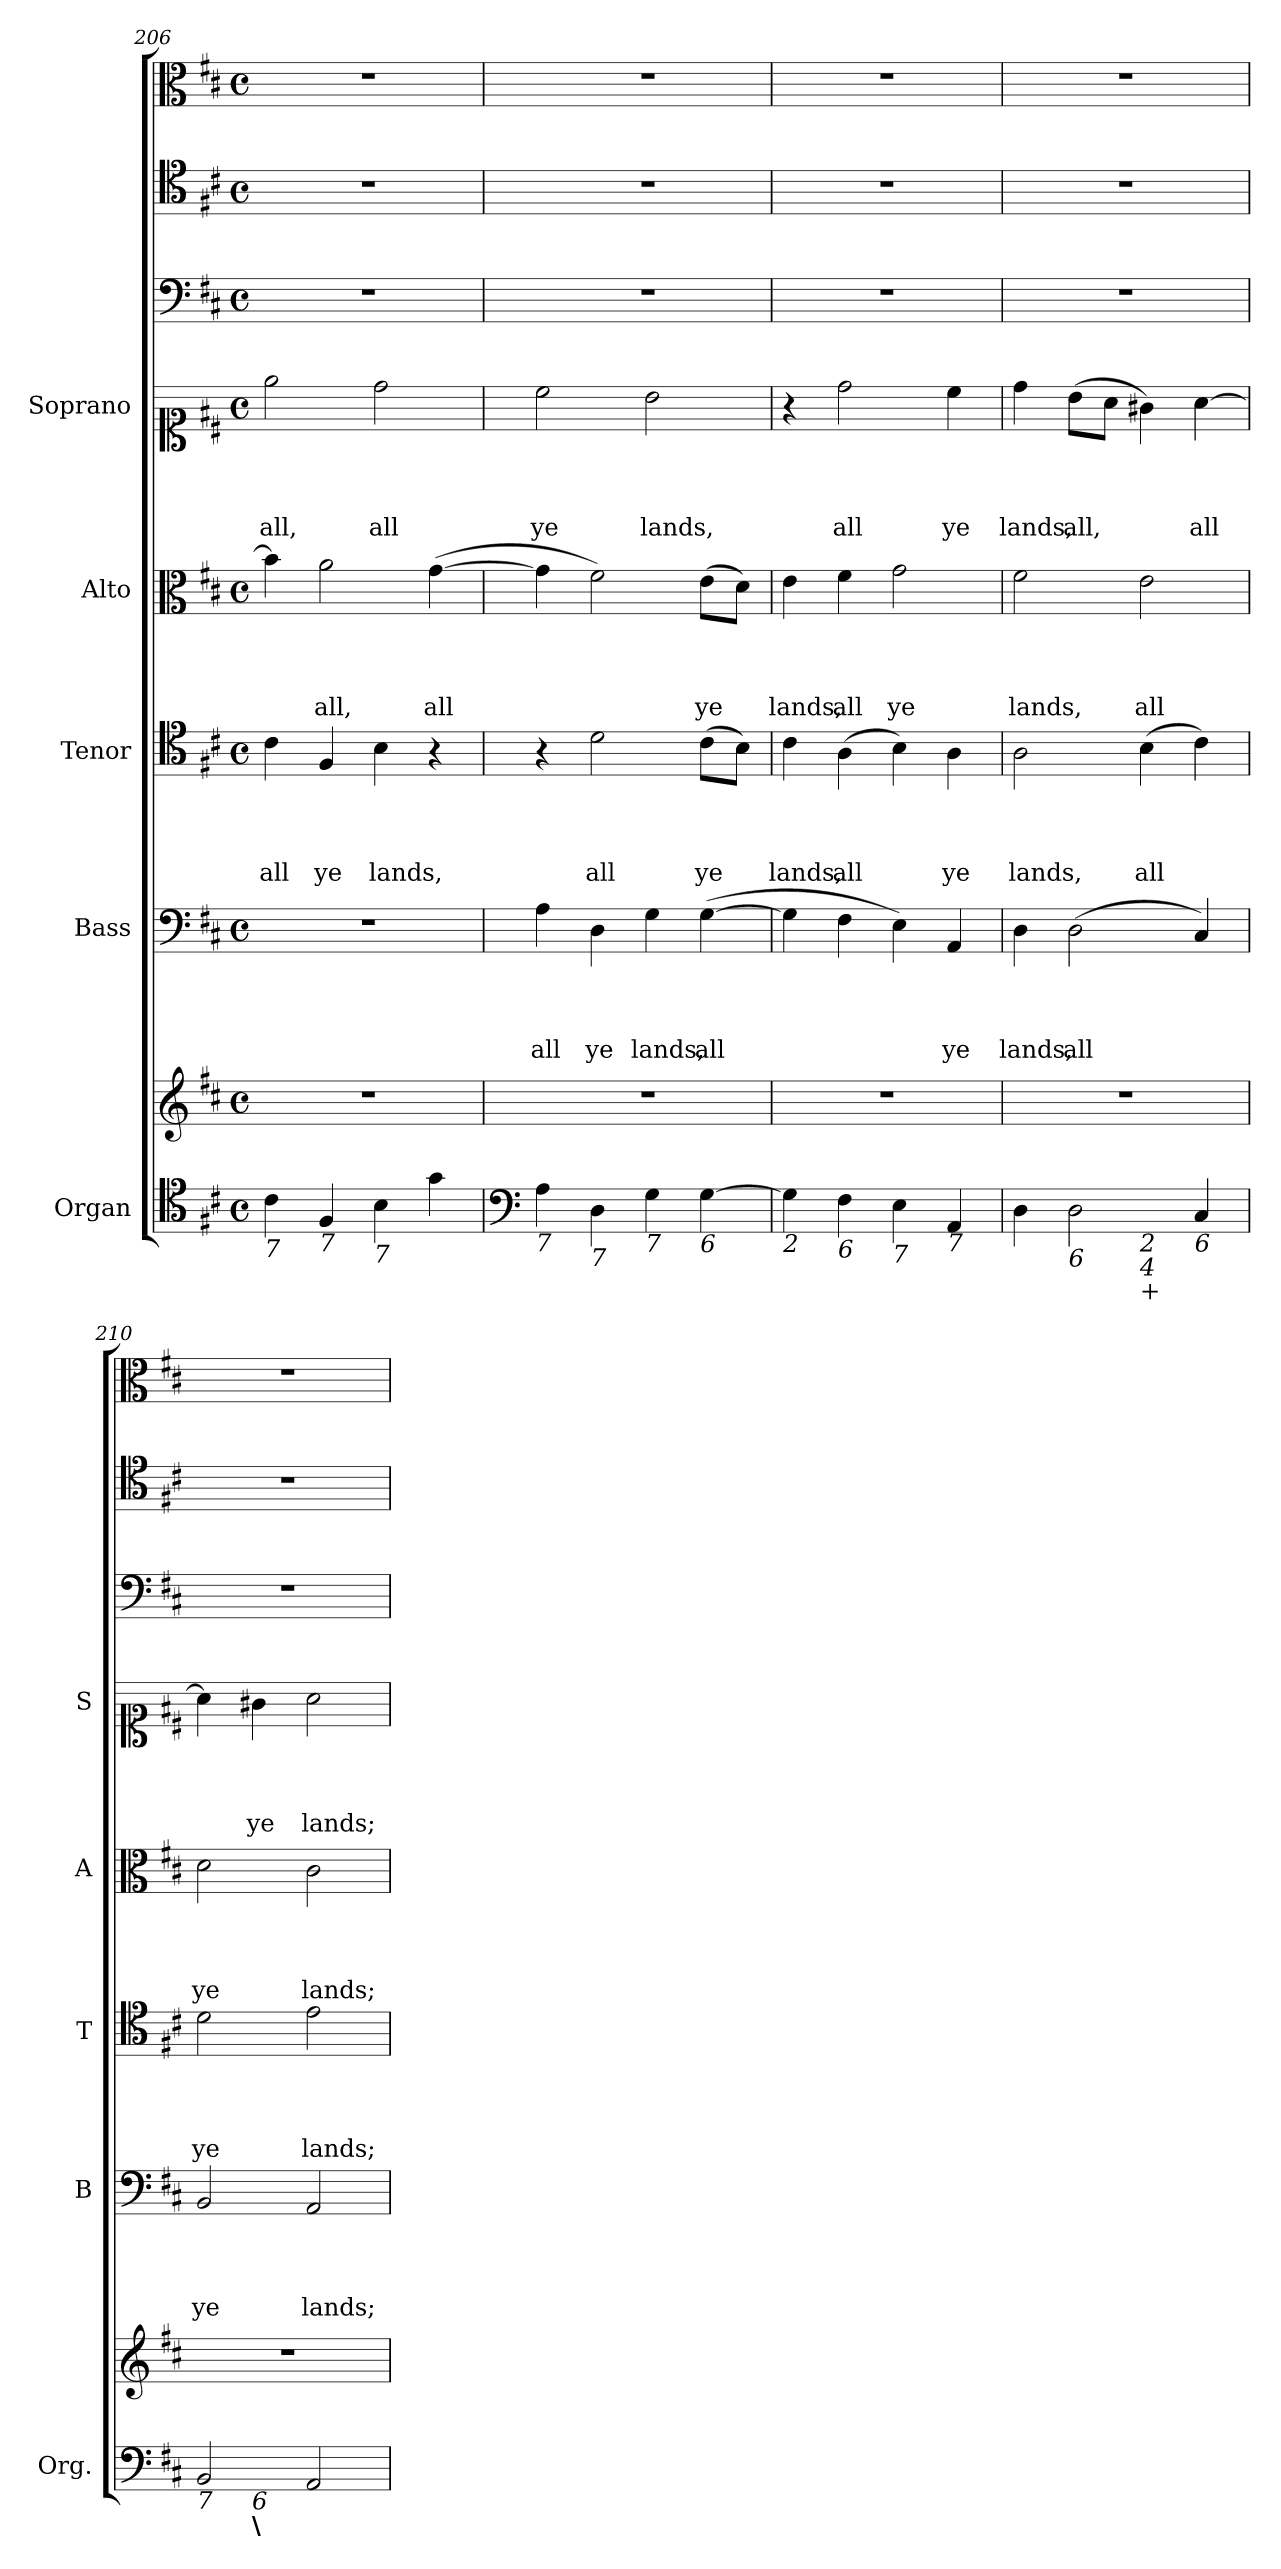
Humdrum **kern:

**kern	**kern	**kern	**text	**text	**text	**text	**kern	**text	**text	**text	**text	**kern	**text	**text	**text	**text	**kern	**text	**text	**text	**text	**kern	**kern	**kern
*part8	*part8	*part7	*part7	*part7	*part7	*part7	*part6	*part6	*part6	*part6	*part6	*part5	*part5	*part5	*part5	*part5	*part4	*part4	*part4	*part4	*part4	*part3	*part2	*part1
*staff9	*staff8	*staff7	*staff7	*staff7	*staff7	*staff7	*staff6	*staff6	*staff6	*staff6	*staff6	*staff5	*staff5	*staff5	*staff5	*staff5	*staff4	*staff4	*staff4	*staff4	*staff4	*staff3	*staff2	*staff1
*I"Organ	*	*I"Bass	*	*	*	*	*I"Tenor	*	*	*	*	*I"Alto	*	*	*	*	*I"Soprano	*	*	*	*	*	*	*
*I'Org.	*	*I'B	*	*	*	*	*I'T	*	*	*	*	*I'A	*	*	*	*	*I'S	*	*	*	*	*	*	*
*clefC4	*clefG2	*clefF4	*	*	*	*	*clefC4	*	*	*	*	*clefC3	*	*	*	*	*clefC1	*	*	*	*	*clefF4	*clefC4	*clefC3
*k[f#c#]	*k[f#c#]	*k[f#c#]	*	*	*	*	*k[f#c#]	*	*	*	*	*k[f#c#]	*	*	*	*	*k[f#c#]	*	*	*	*	*k[f#c#]	*k[f#c#]	*k[f#c#]
*D:	*D:	*D:	*	*	*	*	*D:	*	*	*	*	*D:	*	*	*	*	*D:	*	*	*	*	*D:	*D:	*D:
*M4/4	*M4/4	*M4/4	*	*	*	*	*M4/4	*	*	*	*	*M4/4	*	*	*	*	*M4/4	*	*	*	*	*M4/4	*M4/4	*M4/4
*met(c)	*met(c)	*met(c)	*	*	*	*	*met(c)	*	*	*	*	*met(c)	*	*	*	*	*met(c)	*	*	*	*	*met(c)	*met(c)	*met(c)
=206	=206	=206	=206	=206	=206	=206	=206	=206	=206	=206	=206	=206	=206	=206	=206	=206	=206	=206	=206	=206	=206	=206	=206	=206
!LO:TX:b:i:t=7	!	!	!	!	!	!	!	!	!	!	!	!	!	!	!	!	!	!	!	!	!	!	!	!
!	!	!	!	!	!	!	!	!	!	!	!LO:LY:b	!	!	!	!	!	!	!	!	!	!LO:LY:b	!	!	!
4c#\	1r	1r	.	.	.	.	4c#\	.	.	.	all	4b\]	.	.	.	.	2ee\	.	.	.	all,	1r	1r	1r
!LO:TX:b:i:t=7	!	!	!	!	!	!	!	!	!	!	!	!	!	!	!	!	!	!	!	!	!	!	!	!
!	!	!	!	!	!	!	!	!	!	!	!LO:LY:b	!	!	!	!	!LO:LY:b	!	!	!	!	!	!	!	!
4F#/	.	.	.	.	.	.	4F#/	.	.	.	ye	2a\	.	.	.	all,	.	.	.	.	.	.	.	.
!LO:TX:b:i:t=7	!	!	!	!	!	!	!	!	!	!	!	!	!	!	!	!	!	!	!	!	!	!	!	!
!	!	!	!	!	!	!	!	!	!	!	!LO:LY:b	!	!	!	!	!	!	!	!	!	!LO:LY:b	!	!	!
4B\	.	.	.	.	.	.	4B\	.	.	.	lands,	.	.	.	.	.	2dd\	.	.	.	all	.	.	.
!	!	!	!	!	!	!	!	!	!	!	!	!	!	!	!	!LO:LY:b	!	!	!	!	!	!	!	!
4g\	.	.	.	.	.	.	4r	.	.	.	.	(>[4g\	.	.	.	all	.	.	.	.	.	.	.	.
=207	=207	=207	=207	=207	=207	=207	=207	=207	=207	=207	=207	=207	=207	=207	=207	=207	=207	=207	=207	=207	=207	=207	=207	=207
*clefF4	*	*	*	*	*	*	*	*	*	*	*	*	*	*	*	*	*	*	*	*	*	*	*	*
!LO:TX:b:i:t=7	!	!	!	!	!	!	!	!	!	!	!	!	!	!	!	!	!	!	!	!	!	!	!	!
!	!	!	!	!	!	!LO:LY:b	!	!	!	!	!	!	!	!	!	!	!	!	!	!	!LO:LY:b	!	!	!
4A\	1r	4A\	.	.	.	all	4r	.	.	.	.	4g\]	.	.	.	.	2cc#\	.	.	.	ye	1r	1r	1r
!LO:TX:b:i:t=7	!	!	!	!	!	!	!	!	!	!	!	!	!	!	!	!	!	!	!	!	!	!	!	!
!	!	!	!	!	!	!LO:LY:b	!	!	!	!	!LO:LY:b	!	!	!	!	!	!	!	!	!	!	!	!	!
4D\	.	4D\	.	.	.	ye	2d\	.	.	.	all	2f#\)	.	.	.	.	.	.	.	.	.	.	.	.
!LO:TX:b:i:t=7	!	!	!	!	!	!	!	!	!	!	!	!	!	!	!	!	!	!	!	!	!	!	!	!
!	!	!	!	!	!	!LO:LY:b	!	!	!	!	!	!	!	!	!	!	!	!	!	!	!LO:LY:b	!	!	!
4G\	.	4G\	.	.	.	lands,	.	.	.	.	.	.	.	.	.	.	2b\	.	.	.	lands,	.	.	.
!LO:TX:b:i:t=6	!	!	!	!	!	!	!	!	!	!	!	!	!	!	!	!	!	!	!	!	!	!	!	!
!	!	!	!	!	!	!LO:LY:b	!	!	!	!	!LO:LY:b	!	!	!	!	!LO:LY:b	!	!	!	!	!	!	!	!
[4G\	.	(>[4G\	.	.	.	all	(>8c#\L	.	.	.	ye	(>8e\L	.	.	.	ye	.	.	.	.	.	.	.	.
.	.	.	.	.	.	.	8B\J)	.	.	.	.	8d\J)	.	.	.	.	.	.	.	.	.	.	.	.
=208	=208	=208	=208	=208	=208	=208	=208	=208	=208	=208	=208	=208	=208	=208	=208	=208	=208	=208	=208	=208	=208	=208	=208	=208
!LO:TX:b:i:t=2	!	!	!	!	!	!	!	!	!	!	!	!	!	!	!	!	!	!	!	!	!	!	!	!
!	!	!	!	!	!	!	!	!	!	!	!LO:LY:b	!	!	!	!	!LO:LY:b	!	!	!	!	!	!	!	!
4G\]	1r	4G\]	.	.	.	.	4c#\	.	.	.	lands,	4e\	.	.	.	lands,	4r	.	.	.	.	1r	1r	1r
!LO:TX:b:i:t=6	!	!	!	!	!	!	!	!	!	!	!	!	!	!	!	!	!	!	!	!	!	!	!	!
!	!	!	!	!	!	!	!	!	!	!	!LO:LY:b	!	!	!	!	!LO:LY:b	!	!	!	!	!LO:LY:b	!	!	!
4F#\	.	4F#\	.	.	.	.	(>4A\	.	.	.	all	4f#\	.	.	.	all	2dd\	.	.	.	all	.	.	.
!LO:TX:b:i:t=7	!	!	!	!	!	!	!	!	!	!	!	!	!	!	!	!	!	!	!	!	!	!	!	!
!	!	!	!	!	!	!	!	!	!	!	!	!	!	!	!	!LO:LY:b	!	!	!	!	!	!	!	!
4E\	.	4E\)	.	.	.	.	4B\)	.	.	.	.	2g\	.	.	.	ye	.	.	.	.	.	.	.	.
!LO:TX:b:i:t=7	!	!	!	!	!	!	!	!	!	!	!	!	!	!	!	!	!	!	!	!	!	!	!	!
!	!	!	!	!	!	!LO:LY:b	!	!	!	!	!LO:LY:b	!	!	!	!	!	!	!	!	!	!LO:LY:b	!	!	!
4AA/	.	4AA/	.	.	.	ye	4A\	.	.	.	ye	.	.	.	.	.	4cc#\	.	.	.	ye	.	.	.
!!LO:LB:g=z
=209	=209	=209	=209	=209	=209	=209	=209	=209	=209	=209	=209	=209	=209	=209	=209	=209	=209	=209	=209	=209	=209	=209	=209	=209
!	!	!	!	!	!	!LO:LY:b	!	!	!	!	!LO:LY:b	!	!	!	!	!LO:LY:b	!	!	!	!	!LO:LY:b	!	!	!
*^	*	*	*	*	*	*	*	*	*	*	*	*	*	*	*	*	*	*	*	*	*	*	*	*
4D\	2ryy	1r	4D\	.	.	.	lands,	2A\	.	.	.	lands,	2f#\	.	.	.	lands,	4dd\	.	.	.	lands,	1r	1r	1r
!LO:TX:b:i:t=6	!	!	!	!	!	!	!	!	!	!	!	!	!	!	!	!	!	!	!	!	!	!	!	!	!
!	!	!	!	!	!	!	!LO:LY:b	!	!	!	!	!	!	!	!	!	!	!	!	!	!	!LO:LY:b	!	!	!
2D\	.	.	(>2D\	.	.	.	all	.	.	.	.	.	.	.	.	.	.	(>8b\L	.	.	.	all,	.	.	.
.	.	.	.	.	.	.	.	.	.	.	.	.	.	.	.	.	.	8a\J	.	.	.	.	.	.	.
!	!LO:TX:b:i:t=2	!	!	!	!	!	!	!	!	!	!	!	!	!	!	!	!	!	!	!	!	!	!	!	!
!	!LO:TX:b:i:t=4	!	!	!	!	!	!	!	!	!	!	!	!	!	!	!	!	!	!	!	!	!	!	!	!
!	!LO:TX:b:t=+	!	!	!	!	!	!	!	!	!	!	!	!	!	!	!	!	!	!	!	!	!	!	!	!
!	!	!	!	!	!	!	!	!	!	!	!	!LO:LY:b	!	!	!	!	!LO:LY:b	!	!	!	!	!	!	!	!
.	2ryy	.	.	.	.	.	.	(>4B\	.	.	.	all	2e\	.	.	.	all	4g#X\)	.	.	.	.	.	.	.
!LO:TX:b:i:t=6	!	!	!	!	!	!	!	!	!	!	!	!	!	!	!	!	!	!	!	!	!	!	!	!	!
!	!	!	!	!	!	!	!	!	!	!	!	!	!	!	!	!	!	!	!	!	!	!LO:LY:b	!	!	!
4C#/	.	.	4C#/)	.	.	.	.	4c#\)	.	.	.	.	.	.	.	.	.	[4a\	.	.	.	all	.	.	.
=210	=210	=210	=210	=210	=210	=210	=210	=210	=210	=210	=210	=210	=210	=210	=210	=210	=210	=210	=210	=210	=210	=210	=210	=210	=210
!LO:TX:b:i:t=7	!	!	!	!	!	!	!	!	!	!	!	!	!	!	!	!	!	!	!	!	!	!	!	!	!
!	!	!	!	!	!	!	!LO:LY:b	!	!	!	!	!LO:LY:b	!	!	!	!	!LO:LY:b	!	!	!	!	!	!	!	!
2BB/	4ryy	1r	2BB/	.	.	.	ye	2d\	.	.	.	ye	2d\	.	.	.	ye	4a\]	.	.	.	.	1r	1r	1r
!	!LO:TX:b:i:t=6	!	!	!	!	!	!	!	!	!	!	!	!	!	!	!	!	!	!	!	!	!	!	!	!
!	!LO:TX:b:B:t=\	!	!	!	!	!	!	!	!	!	!	!	!	!	!	!	!	!	!	!	!	!	!	!	!
!	!	!	!	!	!	!	!	!	!	!	!	!	!	!	!	!	!	!	!	!	!	!LO:LY:b	!	!	!
.	2.ryy	.	.	.	.	.	.	.	.	.	.	.	.	.	.	.	.	4g#X\	.	.	.	ye	.	.	.
!	!	!	!	!	!	!	!LO:LY:b	!	!	!	!	!LO:LY:b	!	!	!	!	!LO:LY:b	!	!	!	!	!LO:LY:b	!	!	!
2AA/	.	.	2AA/	.	.	.	lands;	2e\	.	.	.	lands;	2c#\	.	.	.	lands;	2a\	.	.	.	lands;	.	.	.
*v	*v	*	*	*	*	*	*	*	*	*	*	*	*	*	*	*	*	*	*	*	*	*	*	*	*
=	=	=	=	=	=	=	=	=	=	=	=	=	=	=	=	=	=	=	=	=	=	=	=	=
*-	*-	*-	*-	*-	*-	*-	*-	*-	*-	*-	*-	*-	*-	*-	*-	*-	*-	*-	*-	*-	*-	*-	*-	*-
